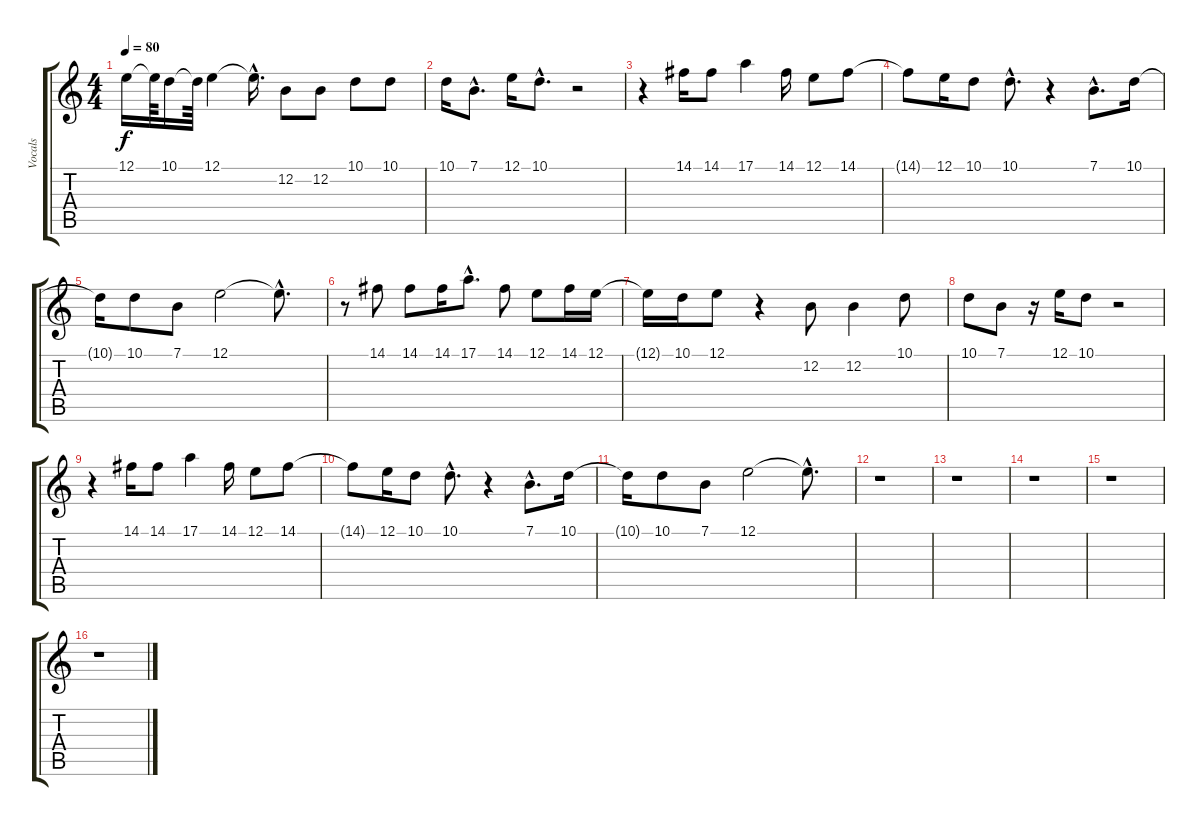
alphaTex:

\track ("Vocals" "Vocals") {instrument tuba}
\staff {score tabs}
\tuning (E4 B3 G3 D3 A2 E2) {hide}
\ts (4 4)
\tempo 80
\clef g2
\ks c
12.1.16{dy f} 12.1{t}.64 10.1.16 10.1{t}.64 12.1.4 12.1{hac t}.16{d} 12.2.8 12.2.8 10.1.8 10.1.8 |
10.1.16 7.1{hac}.8{d} 12.1.16 10.1{hac}.8{d} r.2 |
r.4 14.1.16 14.1.8 17.1.4 14.1.16 12.1.8 14.1.8 |
14.1{t}.8 12.1.16 10.1.8 10.1{hac}.8{d} r.4 7.1{hac}.8{d} 10.1.16 |
10.1{t}.16 10.1.8 7.1.8 12.1.2 12.1{hac t}.8{d} |
r.8 14.1.8 14.1.8 14.1.16 17.1{hac}.8{d} 14.1.8 12.1.8 14.1.16 12.1.16 |
12.1{t}.16 10.1.16 12.1.8 r.4 12.2.8 12.2.4 10.1.8 |
10.1.8 7.1.8 r.16 12.1.16 10.1.8 r.2 |
r.4 14.1.16 14.1.8 17.1.4 14.1.16 12.1.8 14.1.8 |
14.1{t}.8 12.1.16 10.1.8 10.1{hac}.8{d} r.4 7.1{hac}.8{d} 10.1.16 |
10.1{t}.16 10.1.8 7.1.8 12.1.2 12.1{hac t}.8{d} |
r.1 |
r.1 |
r.1 |
r.1 |
r.1
